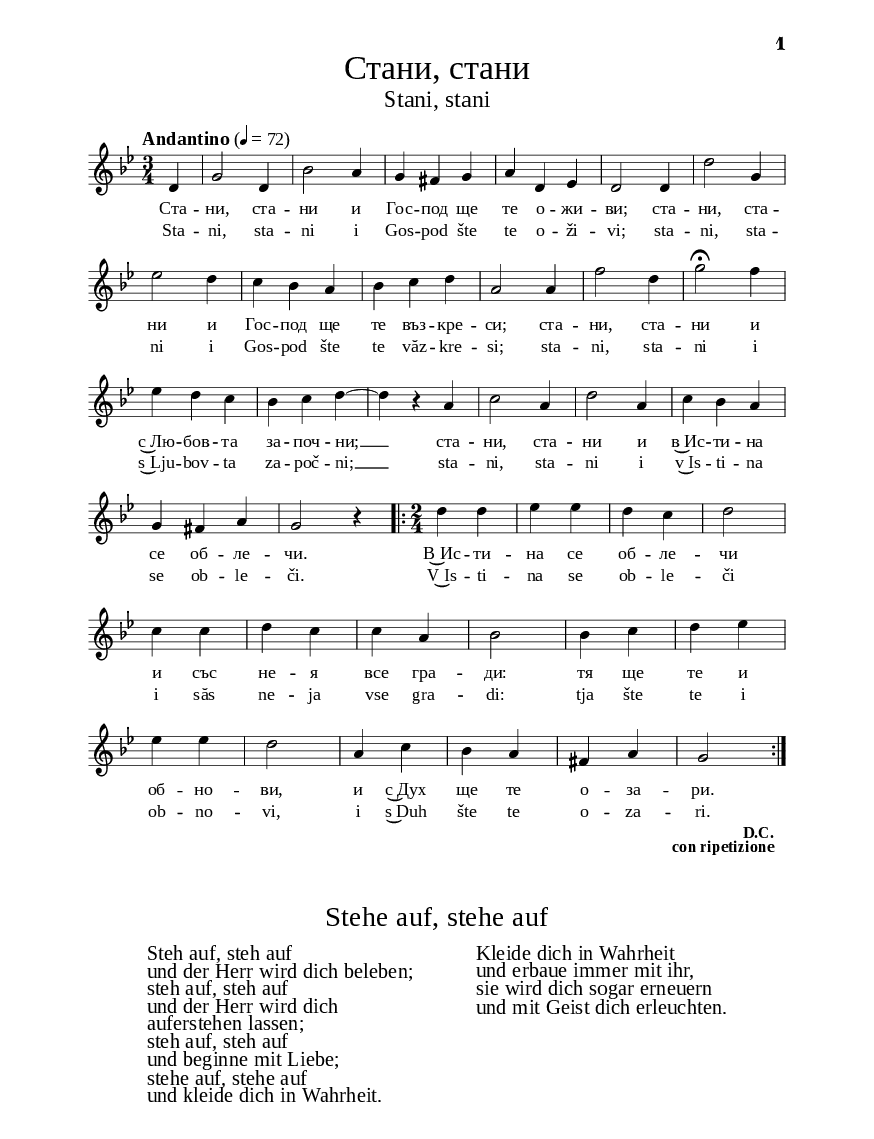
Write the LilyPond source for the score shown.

\version "2.24.4"

% include paper part and global functions
\include "include/globals.ily"

\bookpart {

  \label #'ref028
  \tocItem \markup "Стани, стани – Stani, stani"

  \include "include/bookpart-paper.ily"
  \score {
    \include "include/score-layout.ily"

    \new Voice \absolute {
      \clef treble
      \key g \minor
      \time 3/4
      \tempoFunc "Andantino" 4 "72"
      \autoBeamOff
      \partial 4
      d'4 | g'2 d'4 | bes'2 a'4 | g'4 fis' g' |  a'4 d' es' | d'2 d'4 |  d''2 g'4 |  \break
      es''2 d''4 | c''4 bes' a' | bes'4 c'' d'' | a'2 a'4 | f''2 d''4 |  g''2 \fermata f''4 \break |
      es''4 d'' c'' | bes'4 c'' d'' ~ | d''4  r a' | c''2 a'4  | d''2 a'4 | c''4 bes' a' | \break
      g'4 fis' a' | g'2 r4 | \time 2/4  |
      \bar ".|:-||" d''4 d'' es'' es'' | d''4 c''|  d''2 |\break  c''4 c'' d'' c''  |
      c'' a' | bes'2 | bes'4 c'' d'' es'' \break  | es''4 es'' | d''2 |
      a'4 c'' bes' a' | fis'4 a' | g'2  \bar ":|." \break
    }


    \addlyrics {
      Ста -- ни, ста -- ни и Гос -- под ще те о -- жи -- ви;
      ста -- ни, ста -- ни и Гос -- под ще те въз --
      кре -- си; ста -- ни, ста -- ни и с~Лю -- бов --
      та за -- поч -- ни; __ ста -- ни, ста -- ни и в~Ис
      -- ти -- на се об -- ле -- чи. В~Ис -- ти -- на
      се об -- ле -- чи и със не -- я все гра -- ди:
      тя ще те и об -- но -- ви, и с~Дух ще те о
      -- за -- ри.}
      \addlyrics {
        Sta -- ni, sta -- ni i Gos -- pod šte te o -- ži -- vi;
        sta -- ni, sta -- ni i Gos -- pod šte te văz --
        kre -- si; sta -- ni, sta -- ni i s~Lju -- bov --
        ta za -- poč -- ni; __ sta -- ni, sta -- ni i v~Is
        -- ti -- na se ob -- le -- či. V~Is -- ti -- na
        se ob -- le -- či i săs ne -- ja vse gra -- di:
        tja šte te i ob -- no -- vi, i s~Duh šte te o
        -- za -- ri.}

        \header {
          title = \titleFunc "Стани, стани" "Stani, stani"
        }

        \midi{}

      } % score
      \markup \dc-two "D.C." "con ripetizione"

    \markup \vspace #2
      % include foreign translation(s) of the song
      \version "2.24.4"

\markup \fill-line { \fontsize #deTitleFontSize "Stehe auf, stehe auf" }
\markup \null
\markup \null
\markup \abs-fontsize #10 {
  \hspace #5
  \override #`(baseline-skip . ,deCoupletBaselineSkip)
  \column {
    \line {   "   " Steh auf, steh auf }
    \line {   "   " und der Herr wird dich beleben; }
    \line {   "   " steh auf, steh auf}
    \line {   "   " und der Herr wird dich }
    \line {   "   " auferstehen lassen; }
    \line {   "   " steh auf, steh auf  }
    \line {   "   "und beginne mit Liebe;}
    \line {   "   "stehe auf, stehe auf }
    \line {   "   "und kleide dich in Wahrheit.}
  }
  \hspace #5
  \override #`(baseline-skip . ,deCoupletBaselineSkip)
  \column {
    \line {  "   " Kleide dich in Wahrheit}
    \line {   "   "und erbaue immer mit ihr,}
    \line {   "   "sie wird dich sogar erneuern}
    \line {   "   "und mit Geist dich erleuchten.}
  }
}












%---------------------------------------------------------------------


    } % bookpart
